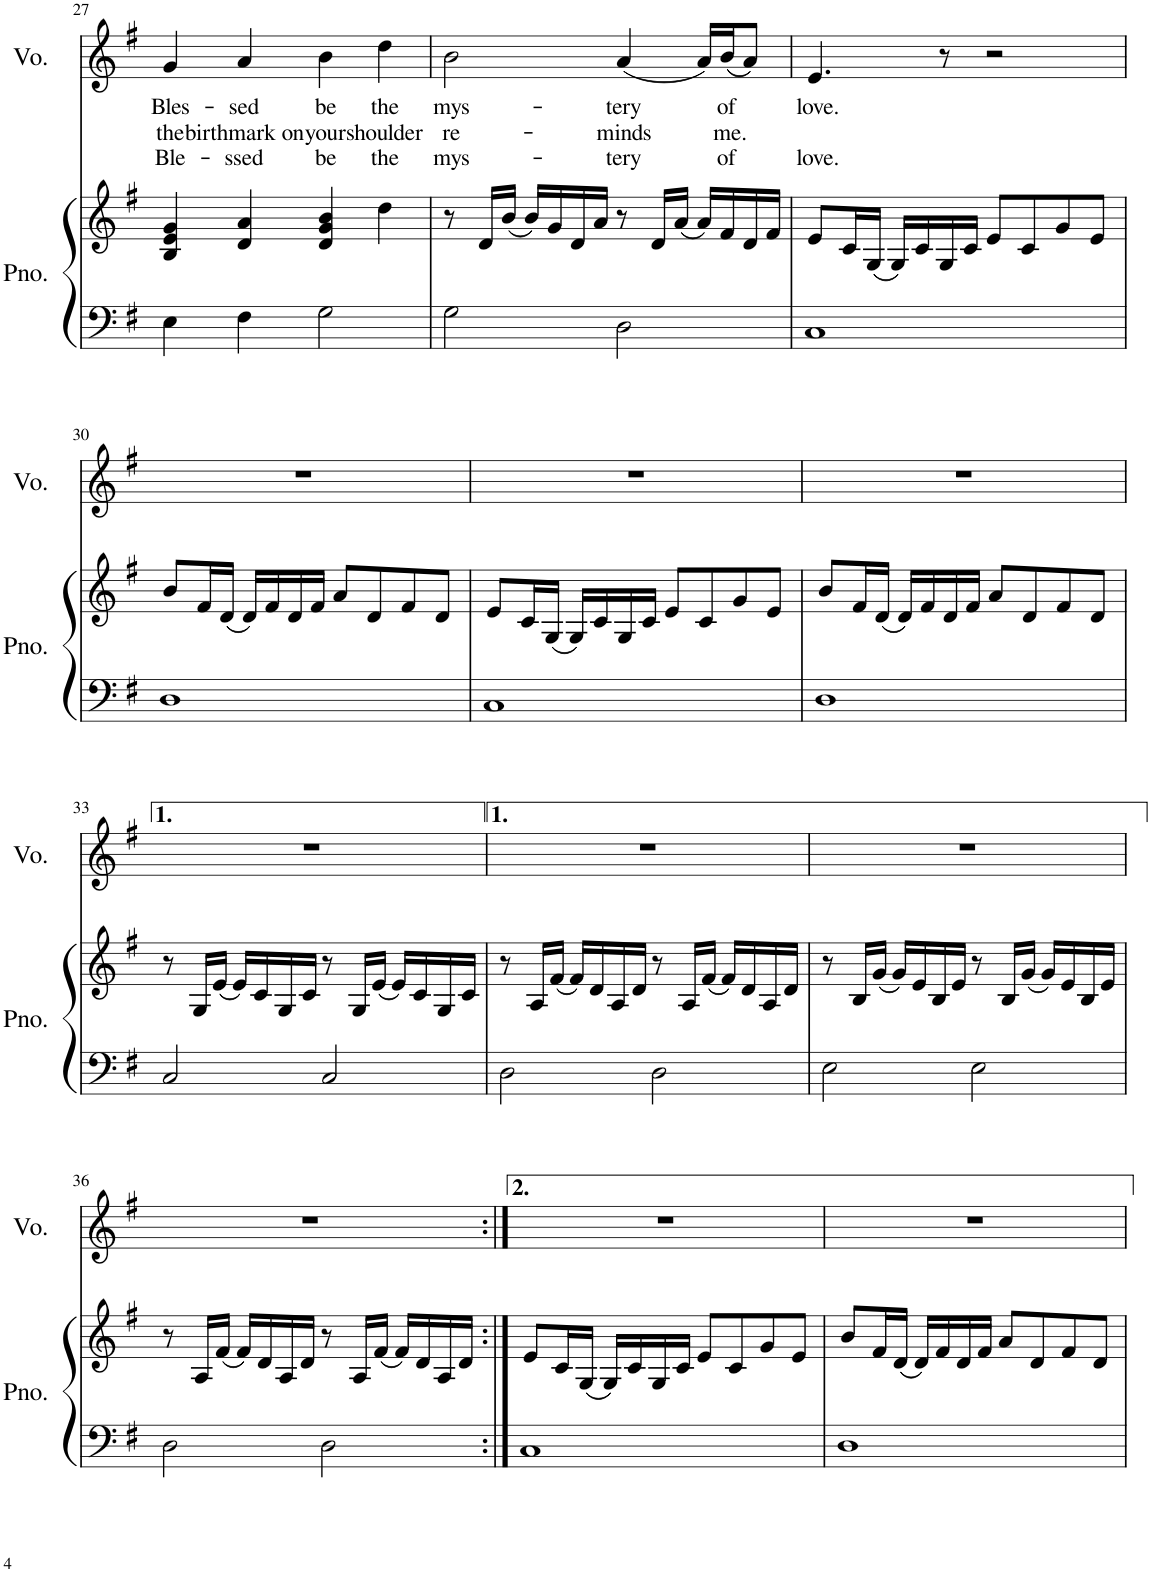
**kern	**kern	**kern	**text	**text	**text
*part2	*part2	*part1	*part1	*part1	*part1
*staff3	*staff2	*staff1	*staff1	*staff1	*staff1
*I"Piano	*	*I"Voice	*	*	*
*I'Pno.	*	*I'Vo.	*	*	*
!!LO:PB:g=z
*clefF4	*clefG2	*clefG2	*	*	*
*k[f#]	*k[f#]	*k[f#]	*	*	*
*M4/4	*M4/4	*M4/4	*	*	*
=27	=27	=27	=27	=27	=27
!	!	!	!LO:LY:b	!LO:LY:b	!LO:LY:b
4E\	4B/ 4e/ 4g/	4g/	Bles-	the	Ble-
!	!	!	!LO:LY:b	!LO:LY:b	!LO:LY:b
4F#\	4d/ 4a/	4a/	-sed	birthmark on	-ssed
!	!	!	!LO:LY:b	!LO:LY:b	!LO:LY:b
2G\	4d/ 4g/ 4b/	4b\	be	your	be
!	!	!	!LO:LY:b	!LO:LY:b	!LO:LY:b
.	4dd\	4dd\	the	shoulder	the
=28	=28	=28	=28	=28	=28
!	!	!	!LO:LY:b	!LO:LY:b	!LO:LY:b
2G\	8r	2b\	mys-	re-	mys-
.	16d/LL	.	.	.	.
.	(16b/JJ	.	.	.	.
.	16b/LL)	.	.	.	.
.	16g/	.	.	.	.
.	16d/	.	.	.	.
.	16a/JJ	.	.	.	.
!	!	!	!LO:LY:b	!LO:LY:b	!LO:LY:b
2D\	8r	(4a/	-tery	-minds	-tery
.	16d/LL	.	.	.	.
.	(16a/JJ	.	.	.	.
.	16a/LL)	16a/LL)	.	.	.
!	!	!	!LO:LY:b	!LO:LY:b	!LO:LY:b
.	16f#/	(16b/J	of	me.	of
.	16d/	8a/J)	.	.	.
.	16f#/JJ	.	.	.	.
=29	=29	=29	=29	=29	=29
!	!	!	!LO:LY:b	!	!LO:LY:b
1C	8e/L	4.e/	love.	.	love.
.	16c/L	.	.	.	.
.	(16G/JJ	.	.	.	.
.	16G/LL)	.	.	.	.
.	16c/	.	.	.	.
.	16G/	8r	.	.	.
.	16c/JJ	.	.	.	.
.	8e/L	2r	.	.	.
.	8c/	.	.	.	.
.	8g/	.	.	.	.
.	8e/J	.	.	.	.
!!LO:LB:g=z
=30	=30	=30	=30	=30	=30
1D	8b/L	1r	.	.	.
.	16f#/L	.	.	.	.
.	(16d/JJ	.	.	.	.
.	16d/LL)	.	.	.	.
.	16f#/	.	.	.	.
.	16d/	.	.	.	.
.	16f#/JJ	.	.	.	.
.	8a/L	.	.	.	.
.	8d/	.	.	.	.
.	8f#/	.	.	.	.
.	8d/J	.	.	.	.
=31	=31	=31	=31	=31	=31
1C	8e/L	1r	.	.	.
.	16c/L	.	.	.	.
.	(16G/JJ	.	.	.	.
.	16G/LL)	.	.	.	.
.	16c/	.	.	.	.
.	16G/	.	.	.	.
.	16c/JJ	.	.	.	.
.	8e/L	.	.	.	.
.	8c/	.	.	.	.
.	8g/	.	.	.	.
.	8e/J	.	.	.	.
=32	=32	=32	=32	=32	=32
1D	8b/L	1r	.	.	.
.	16f#/L	.	.	.	.
.	(16d/JJ	.	.	.	.
.	16d/LL)	.	.	.	.
.	16f#/	.	.	.	.
.	16d/	.	.	.	.
.	16f#/JJ	.	.	.	.
.	8a/L	.	.	.	.
.	8d/	.	.	.	.
.	8f#/	.	.	.	.
.	8d/J	.	.	.	.
!!LO:LB:g=z
=33	=33	=33	=33	=33	=33
2C/	8r	1r	.	.	.
.	16G/LL	.	.	.	.
.	(16e/JJ	.	.	.	.
.	16e/LL)	.	.	.	.
.	16c/	.	.	.	.
.	16G/	.	.	.	.
.	16c/JJ	.	.	.	.
2C/	8r	.	.	.	.
.	16G/LL	.	.	.	.
.	(16e/JJ	.	.	.	.
.	16e/LL)	.	.	.	.
.	16c/	.	.	.	.
.	16G/	.	.	.	.
.	16c/JJ	.	.	.	.
=34	=34	=34	=34	=34	=34
2D\	8r	1r	.	.	.
.	16A/LL	.	.	.	.
.	(16f#/JJ	.	.	.	.
.	16f#/LL)	.	.	.	.
.	16d/	.	.	.	.
.	16A/	.	.	.	.
.	16d/JJ	.	.	.	.
2D\	8r	.	.	.	.
.	16A/LL	.	.	.	.
.	(16f#/JJ	.	.	.	.
.	16f#/LL)	.	.	.	.
.	16d/	.	.	.	.
.	16A/	.	.	.	.
.	16d/JJ	.	.	.	.
=35	=35	=35	=35	=35	=35
2E\	8r	1r	.	.	.
.	16B/LL	.	.	.	.
.	(16g/JJ	.	.	.	.
.	16g/LL)	.	.	.	.
.	16e/	.	.	.	.
.	16B/	.	.	.	.
.	16e/JJ	.	.	.	.
2E\	8r	.	.	.	.
.	16B/LL	.	.	.	.
.	(16g/JJ	.	.	.	.
.	16g/LL)	.	.	.	.
.	16e/	.	.	.	.
.	16B/	.	.	.	.
.	16e/JJ	.	.	.	.
!!LO:LB:g=z
=36	=36	=36	=36	=36	=36
2D\	8r	1r	.	.	.
.	16A/LL	.	.	.	.
.	(16f#/JJ	.	.	.	.
.	16f#/LL)	.	.	.	.
.	16d/	.	.	.	.
.	16A/	.	.	.	.
.	16d/JJ	.	.	.	.
2D\	8r	.	.	.	.
.	16A/LL	.	.	.	.
.	(16f#/JJ	.	.	.	.
.	16f#/LL)	.	.	.	.
.	16d/	.	.	.	.
.	16A/	.	.	.	.
.	16d/JJ	.	.	.	.
=37:|!	=37:|!	=37:|!	=37:|!	=37:|!	=37:|!
1C	8e/L	1r	.	.	.
.	16c/L	.	.	.	.
.	(16G/JJ	.	.	.	.
.	16G/LL)	.	.	.	.
.	16c/	.	.	.	.
.	16G/	.	.	.	.
.	16c/JJ	.	.	.	.
.	8e/L	.	.	.	.
.	8c/	.	.	.	.
.	8g/	.	.	.	.
.	8e/J	.	.	.	.
=38	=38	=38	=38	=38	=38
1D	8b/L	1r	.	.	.
.	16f#/L	.	.	.	.
.	(16d/JJ	.	.	.	.
.	16d/LL)	.	.	.	.
.	16f#/	.	.	.	.
.	16d/	.	.	.	.
.	16f#/JJ	.	.	.	.
.	8a/L	.	.	.	.
.	8d/	.	.	.	.
.	8f#/	.	.	.	.
.	8d/J	.	.	.	.
=	=	=	=	=	=
*-	*-	*-	*-	*-	*-
